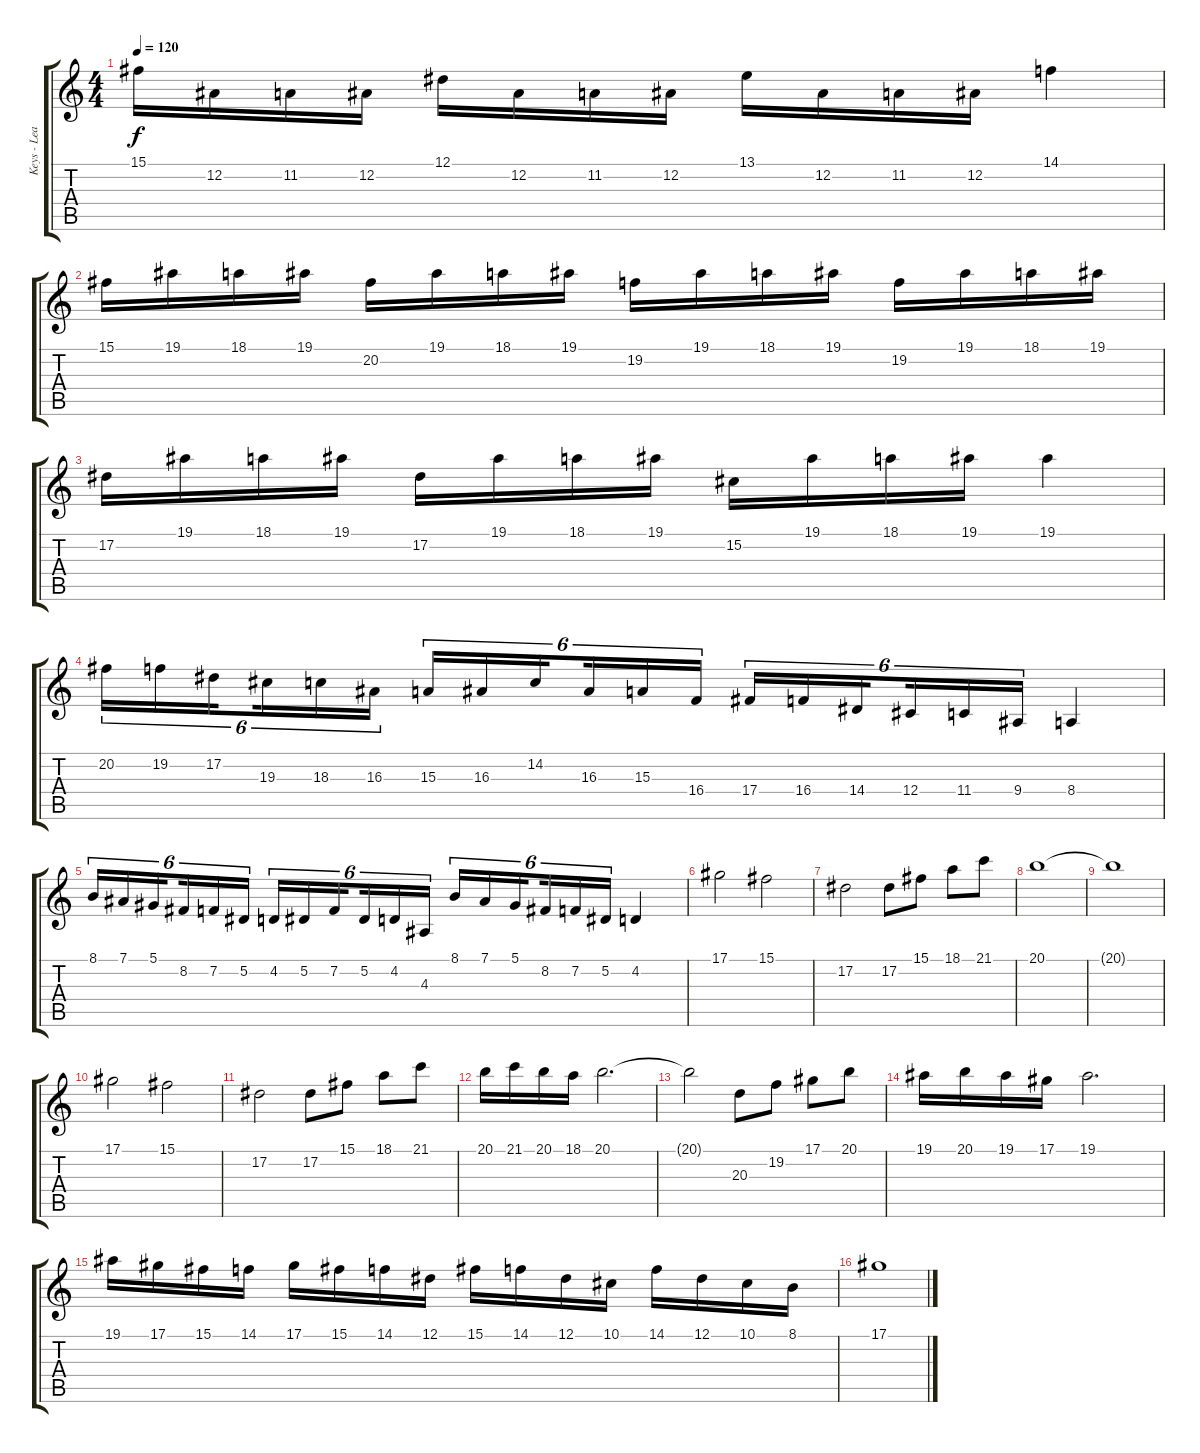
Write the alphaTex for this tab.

\track ("Keys - Lead" "Keys - Lea") {instrument lead2sawtooth}
\staff {score tabs}
\tuning (Eb4 Bb3 Gb3 Db3 Ab2 Eb2) {hide}
\ts (4 4)
\tempo 120
\clef g2
\ks c
15.1.16{dy f} 12.2.16 11.2.16 12.2.16 12.1.16 12.2.16 11.2.16 12.2.16 13.1.16 12.2.16 11.2.16 12.2.16 14.1.4 |
15.1.16 19.1.16 18.1.16 19.1.16 20.2.16 19.1.16 18.1.16 19.1.16 19.2.16 19.1.16 18.1.16 19.1.16 19.2.16 19.1.16 18.1.16 19.1.16 |
17.2.16 19.1.16 18.1.16 19.1.16 17.2.16 19.1.16 18.1.16 19.1.16 15.2.16 19.1.16 18.1.16 19.1.16 19.1.4 |
20.2.16{tu (6 4)} 19.2.16{tu (6 4)} 17.2.16{tu (6 4) beam splitsecondary} 19.3.16{tu (6 4)} 18.3.16{tu (6 4)} 16.3.16{tu (6 4)} 15.3.16{tu (6 4)} 16.3.16{tu (6 4)} 14.2.16{tu (6 4) beam splitsecondary} 16.3.16{tu (6 4)} 15.3.16{tu (6 4)} 16.4.16{tu (6 4)} 17.4.16{tu (6 4)} 16.4.16{tu (6 4)} 14.4.16{tu (6 4) beam splitsecondary} 12.4.16{tu (6 4)} 11.4.16{tu (6 4)} 9.4.16{tu (6 4)} 8.4.4 |
8.1.16{tu (6 4)} 7.1.16{tu (6 4)} 5.1.16{tu (6 4) beam splitsecondary} 8.2.16{tu (6 4)} 7.2.16{tu (6 4)} 5.2.16{tu (6 4)} 4.2.16{tu (6 4)} 5.2.16{tu (6 4)} 7.2.16{tu (6 4) beam splitsecondary} 5.2.16{tu (6 4)} 4.2.16{tu (6 4)} 4.3.16{tu (6 4)} 8.1.16{tu (6 4)} 7.1.16{tu (6 4)} 5.1.16{tu (6 4) beam splitsecondary} 8.2.16{tu (6 4)} 7.2.16{tu (6 4)} 5.2.16{tu (6 4)} 4.2.4 |
17.1.2 15.1.2 |
17.2.2 17.2.8 15.1.8 18.1.8 21.1.8 |
20.1.1 |
20.1{t}.1 |
17.1.2 15.1.2 |
17.2.2 17.2.8 15.1.8 18.1.8 21.1.8 |
20.1.16 21.1.16 20.1.16 18.1.16 20.1.2{d} |
20.1{t}.2 20.3.8 19.2.8 17.1.8 20.1.8 |
19.1.16 20.1.16 19.1.16 17.1.16 19.1.2{d} |
19.1.16 17.1.16 15.1.16 14.1.16 17.1.16 15.1.16 14.1.16 12.1.16 15.1.16 14.1.16 12.1.16 10.1.16 14.1.16 12.1.16 10.1.16 8.1.16 |
17.1.1
